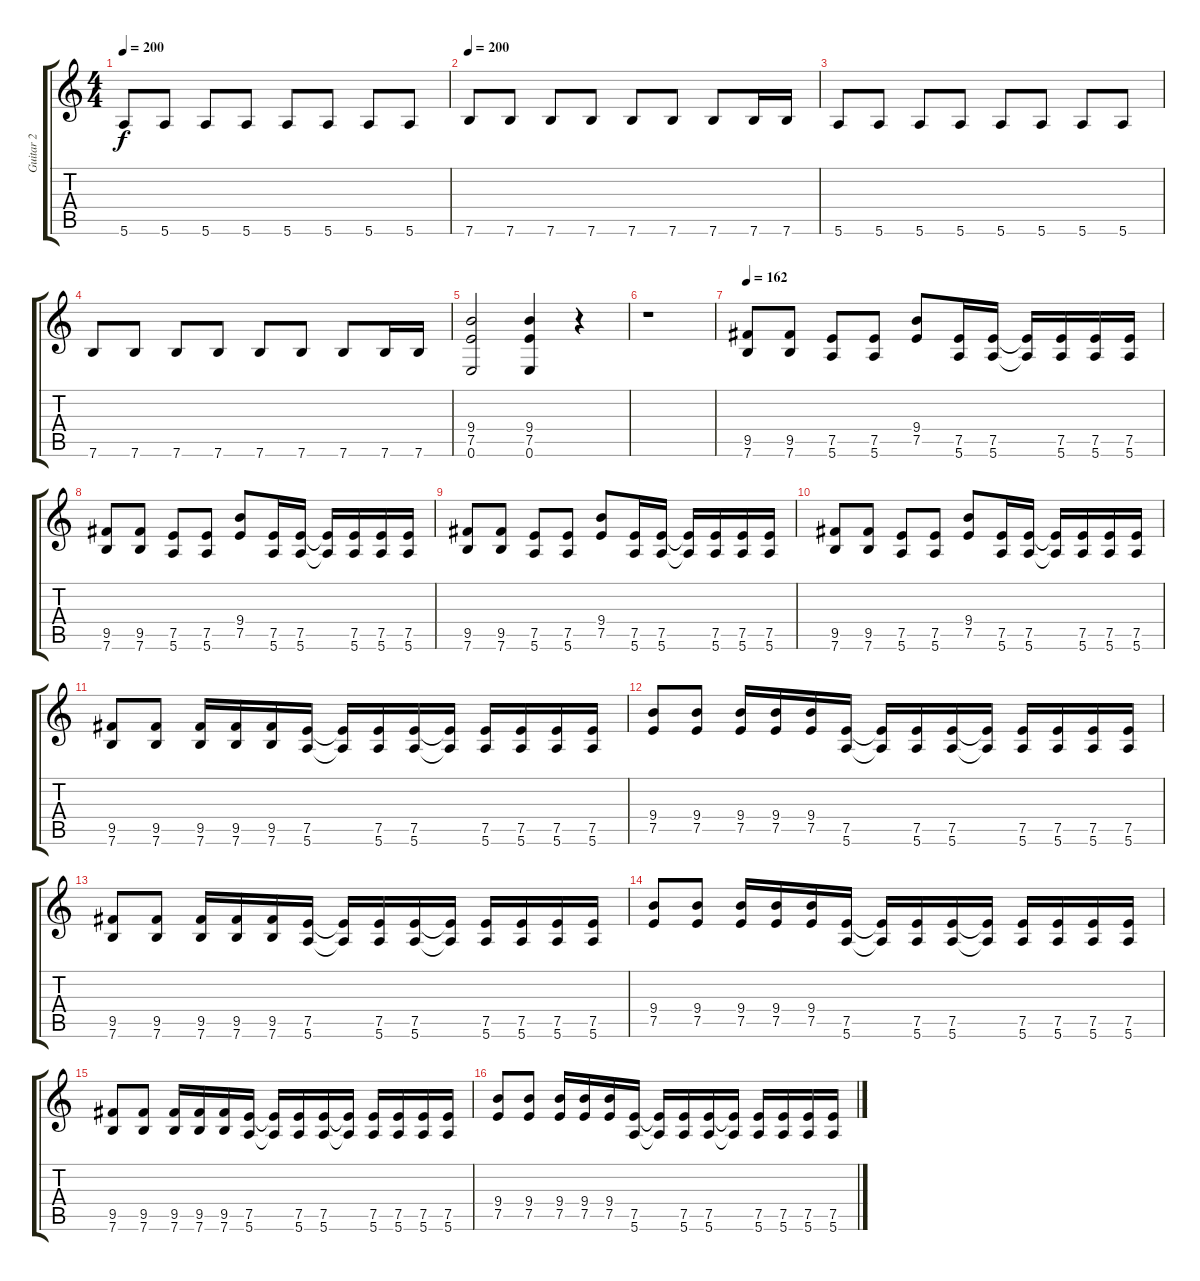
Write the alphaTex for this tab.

\track ("Guitar 2" "Guitar 2") {instrument distortionguitar}
\staff {score tabs}
\tuning (E4 B3 G3 D3 A2 E2) {hide}
\ts (4 4)
\tempo 200
\clef g2
\ks c
5.6.8{dy f} 5.6.8 5.6.8 5.6.8 5.6.8 5.6.8 5.6.8 5.6.8 |
\tempo 200
7.6.8 7.6.8 7.6.8 7.6.8 7.6.8 7.6.8 7.6.8 7.6.16 7.6.16 |
5.6.8 5.6.8 5.6.8 5.6.8 5.6.8 5.6.8 5.6.8 5.6.8 |
7.6.8 7.6.8 7.6.8 7.6.8 7.6.8 7.6.8 7.6.8 7.6.16 7.6.16 |
(9.4 7.5 0.6).2 (9.4 7.5 0.6).4 r.4 |
r.1 |
\section ("" "")
\tempo 162
(9.5 7.6).8 (9.5 7.6).8 (7.5 5.6).8 (7.5 5.6).8 (9.4 7.5).8 (7.5 5.6).16 (7.5 5.6).16 (7.5{t} 5.6{t}).16 (7.5 5.6).16 (7.5 5.6).16 (7.5 5.6).16 |
(9.5 7.6).8 (9.5 7.6).8 (7.5 5.6).8 (7.5 5.6).8 (9.4 7.5).8 (7.5 5.6).16 (7.5 5.6).16 (7.5{t} 5.6{t}).16 (7.5 5.6).16 (7.5 5.6).16 (7.5 5.6).16 |
(9.5 7.6).8 (9.5 7.6).8 (7.5 5.6).8 (7.5 5.6).8 (9.4 7.5).8 (7.5 5.6).16 (7.5 5.6).16 (7.5{t} 5.6{t}).16 (7.5 5.6).16 (7.5 5.6).16 (7.5 5.6).16 |
(9.5 7.6).8 (9.5 7.6).8 (7.5 5.6).8 (7.5 5.6).8 (9.4 7.5).8 (7.5 5.6).16 (7.5 5.6).16 (7.5{t} 5.6{t}).16 (7.5 5.6).16 (7.5 5.6).16 (7.5 5.6).16 |
\section ("" "")
(9.5 7.6).8 (9.5 7.6).8 (9.5 7.6).16 (9.5 7.6).16 (9.5 7.6).16 (7.5 5.6).16 (7.5{t} 5.6{t}).16 (7.5 5.6).16 (7.5 5.6).16 (7.5{t} 5.6{t}).16 (7.5 5.6).16 (7.5 5.6).16 (7.5 5.6).16 (7.5 5.6).16 |
(9.4 7.5).8 (9.4 7.5).8 (9.4 7.5).16 (9.4 7.5).16 (9.4 7.5).16 (7.5 5.6).16 (7.5{t} 5.6{t}).16 (7.5 5.6).16 (7.5 5.6).16 (7.5{t} 5.6{t}).16 (7.5 5.6).16 (7.5 5.6).16 (7.5 5.6).16 (7.5 5.6).16 |
(9.5 7.6).8 (9.5 7.6).8 (9.5 7.6).16 (9.5 7.6).16 (9.5 7.6).16 (7.5 5.6).16 (7.5{t} 5.6{t}).16 (7.5 5.6).16 (7.5 5.6).16 (7.5{t} 5.6{t}).16 (7.5 5.6).16 (7.5 5.6).16 (7.5 5.6).16 (7.5 5.6).16 |
(9.4 7.5).8 (9.4 7.5).8 (9.4 7.5).16 (9.4 7.5).16 (9.4 7.5).16 (7.5 5.6).16 (7.5{t} 5.6{t}).16 (7.5 5.6).16 (7.5 5.6).16 (7.5{t} 5.6{t}).16 (7.5 5.6).16 (7.5 5.6).16 (7.5 5.6).16 (7.5 5.6).16 |
(9.5 7.6).8 (9.5 7.6).8 (9.5 7.6).16 (9.5 7.6).16 (9.5 7.6).16 (7.5 5.6).16 (7.5{t} 5.6{t}).16 (7.5 5.6).16 (7.5 5.6).16 (7.5{t} 5.6{t}).16 (7.5 5.6).16 (7.5 5.6).16 (7.5 5.6).16 (7.5 5.6).16 |
(9.4 7.5).8 (9.4 7.5).8 (9.4 7.5).16 (9.4 7.5).16 (9.4 7.5).16 (7.5 5.6).16 (7.5{t} 5.6{t}).16 (7.5 5.6).16 (7.5 5.6).16 (7.5{t} 5.6{t}).16 (7.5 5.6).16 (7.5 5.6).16 (7.5 5.6).16 (7.5 5.6).16
